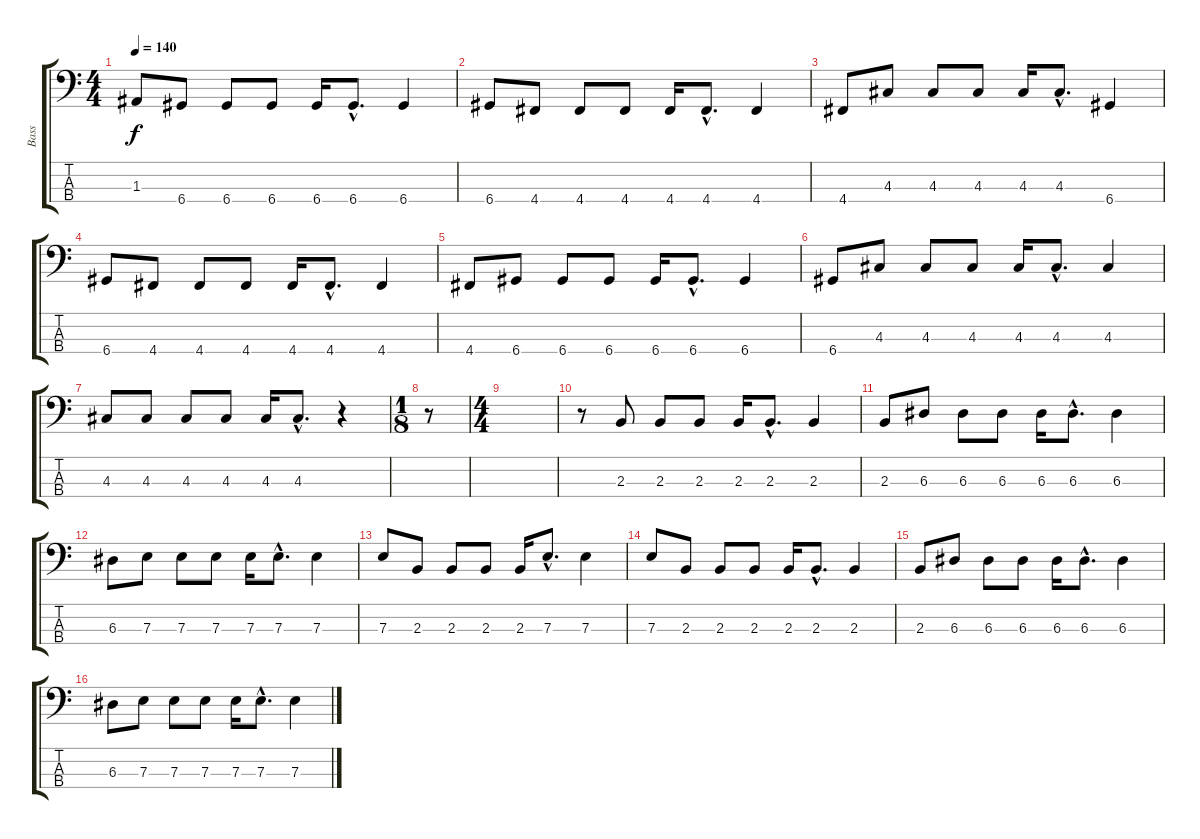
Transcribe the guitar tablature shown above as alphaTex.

\track ("Bass" "Bass") {instrument electricbassfinger}
\staff {score tabs}
\tuning (G2 D2 A1 D1) {hide}
\ts (4 4)
\tempo 140
\clef f4
\ks c
1.3.8{dy f} 6.4.8 6.4.8 6.4.8 6.4.16 6.4{hac}.8{d} 6.4.4 |
6.4.8 4.4.8 4.4.8 4.4.8 4.4.16 4.4{hac}.8{d} 4.4.4 |
4.4.8 4.3.8 4.3.8 4.3.8 4.3.16 4.3{hac}.8{d} 6.4.4 |
6.4.8 4.4.8 4.4.8 4.4.8 4.4.16 4.4{hac}.8{d} 4.4.4 |
4.4.8 6.4.8 6.4.8 6.4.8 6.4.16 6.4{hac}.8{d} 6.4.4 |
6.4.8 4.3.8 4.3.8 4.3.8 4.3.16 4.3{hac}.8{d} 4.3.4 |
4.3.8 4.3.8 4.3.8 4.3.8 4.3.16 4.3{hac}.8{d} r.4 |
\ts (1 8)
r.8 |
\ts (4 4)
|
r.8 2.3.8 2.3.8 2.3.8 2.3.16 2.3{hac}.8{d} 2.3.4 |
2.3.8 6.3.8 6.3.8 6.3.8 6.3.16 6.3{hac}.8{d} 6.3.4 |
6.3.8 7.3.8 7.3.8 7.3.8 7.3.16 7.3{hac}.8{d} 7.3.4 |
7.3.8 2.3.8 2.3.8 2.3.8 2.3.16 7.3{hac}.8{d} 7.3.4 |
7.3.8 2.3.8 2.3.8 2.3.8 2.3.16 2.3{hac}.8{d} 2.3.4 |
2.3.8 6.3.8 6.3.8 6.3.8 6.3.16 6.3{hac}.8{d} 6.3.4 |
6.3.8 7.3.8 7.3.8 7.3.8 7.3.16 7.3{hac}.8{d} 7.3.4
